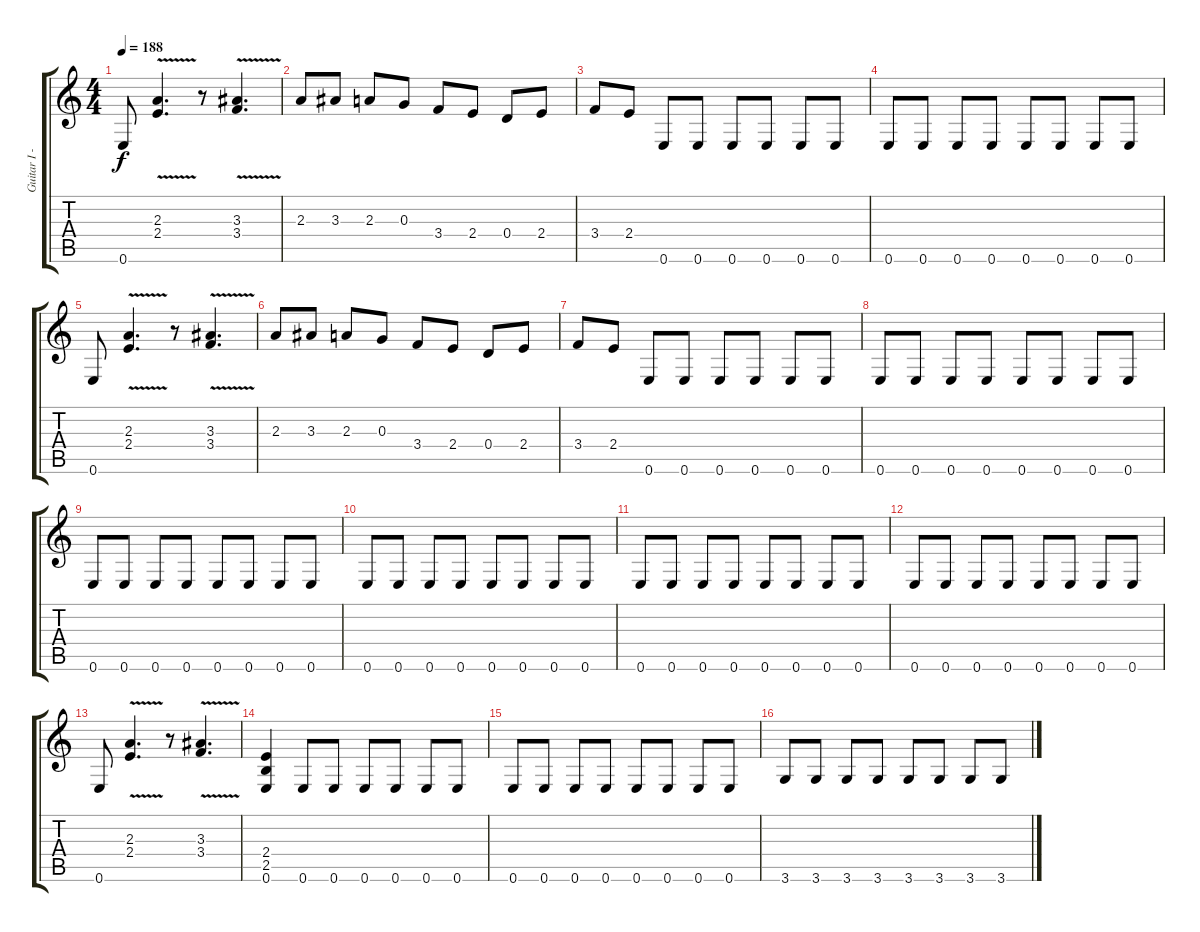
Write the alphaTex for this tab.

\track ("Guitar I - Rythm Guitar" "Guitar I -") {instrument distortionguitar}
\staff {score tabs}
\tuning (E4 B3 G3 D3 A2 E2) {hide}
\ts (4 4)
\tempo 188
\clef g2
\ks c
0.6.8{dy f} (2.3{v} 2.4{v}).4{d} r.8 (3.3{v} 3.4{v}).4{d} |
2.3.8 3.3.8 2.3.8 0.3.8 3.4.8 2.4.8 0.4.8 2.4.8 |
3.4.8 2.4.8 0.6.8 0.6.8 0.6.8 0.6.8 0.6.8 0.6.8 |
0.6.8 0.6.8 0.6.8 0.6.8 0.6.8 0.6.8 0.6.8 0.6.8 |
0.6.8 (2.3{v} 2.4{v}).4{d} r.8 (3.3{v} 3.4{v}).4{d} |
2.3.8 3.3.8 2.3.8 0.3.8 3.4.8 2.4.8 0.4.8 2.4.8 |
3.4.8 2.4.8 0.6.8 0.6.8 0.6.8 0.6.8 0.6.8 0.6.8 |
0.6.8 0.6.8 0.6.8 0.6.8 0.6.8 0.6.8 0.6.8 0.6.8 |
0.6.8 0.6.8 0.6.8 0.6.8 0.6.8 0.6.8 0.6.8 0.6.8 |
0.6.8 0.6.8 0.6.8 0.6.8 0.6.8 0.6.8 0.6.8 0.6.8 |
0.6.8 0.6.8 0.6.8 0.6.8 0.6.8 0.6.8 0.6.8 0.6.8 |
0.6.8 0.6.8 0.6.8 0.6.8 0.6.8 0.6.8 0.6.8 0.6.8 |
0.6.8 (2.3{v} 2.4{v}).4{d} r.8 (3.3{v} 3.4{v}).4{d} |
(2.4 2.5 0.6).4 0.6.8 0.6.8 0.6.8 0.6.8 0.6.8 0.6.8 |
0.6.8 0.6.8 0.6.8 0.6.8 0.6.8 0.6.8 0.6.8 0.6.8 |
3.6.8 3.6.8 3.6.8 3.6.8 3.6.8 3.6.8 3.6.8 3.6.8
